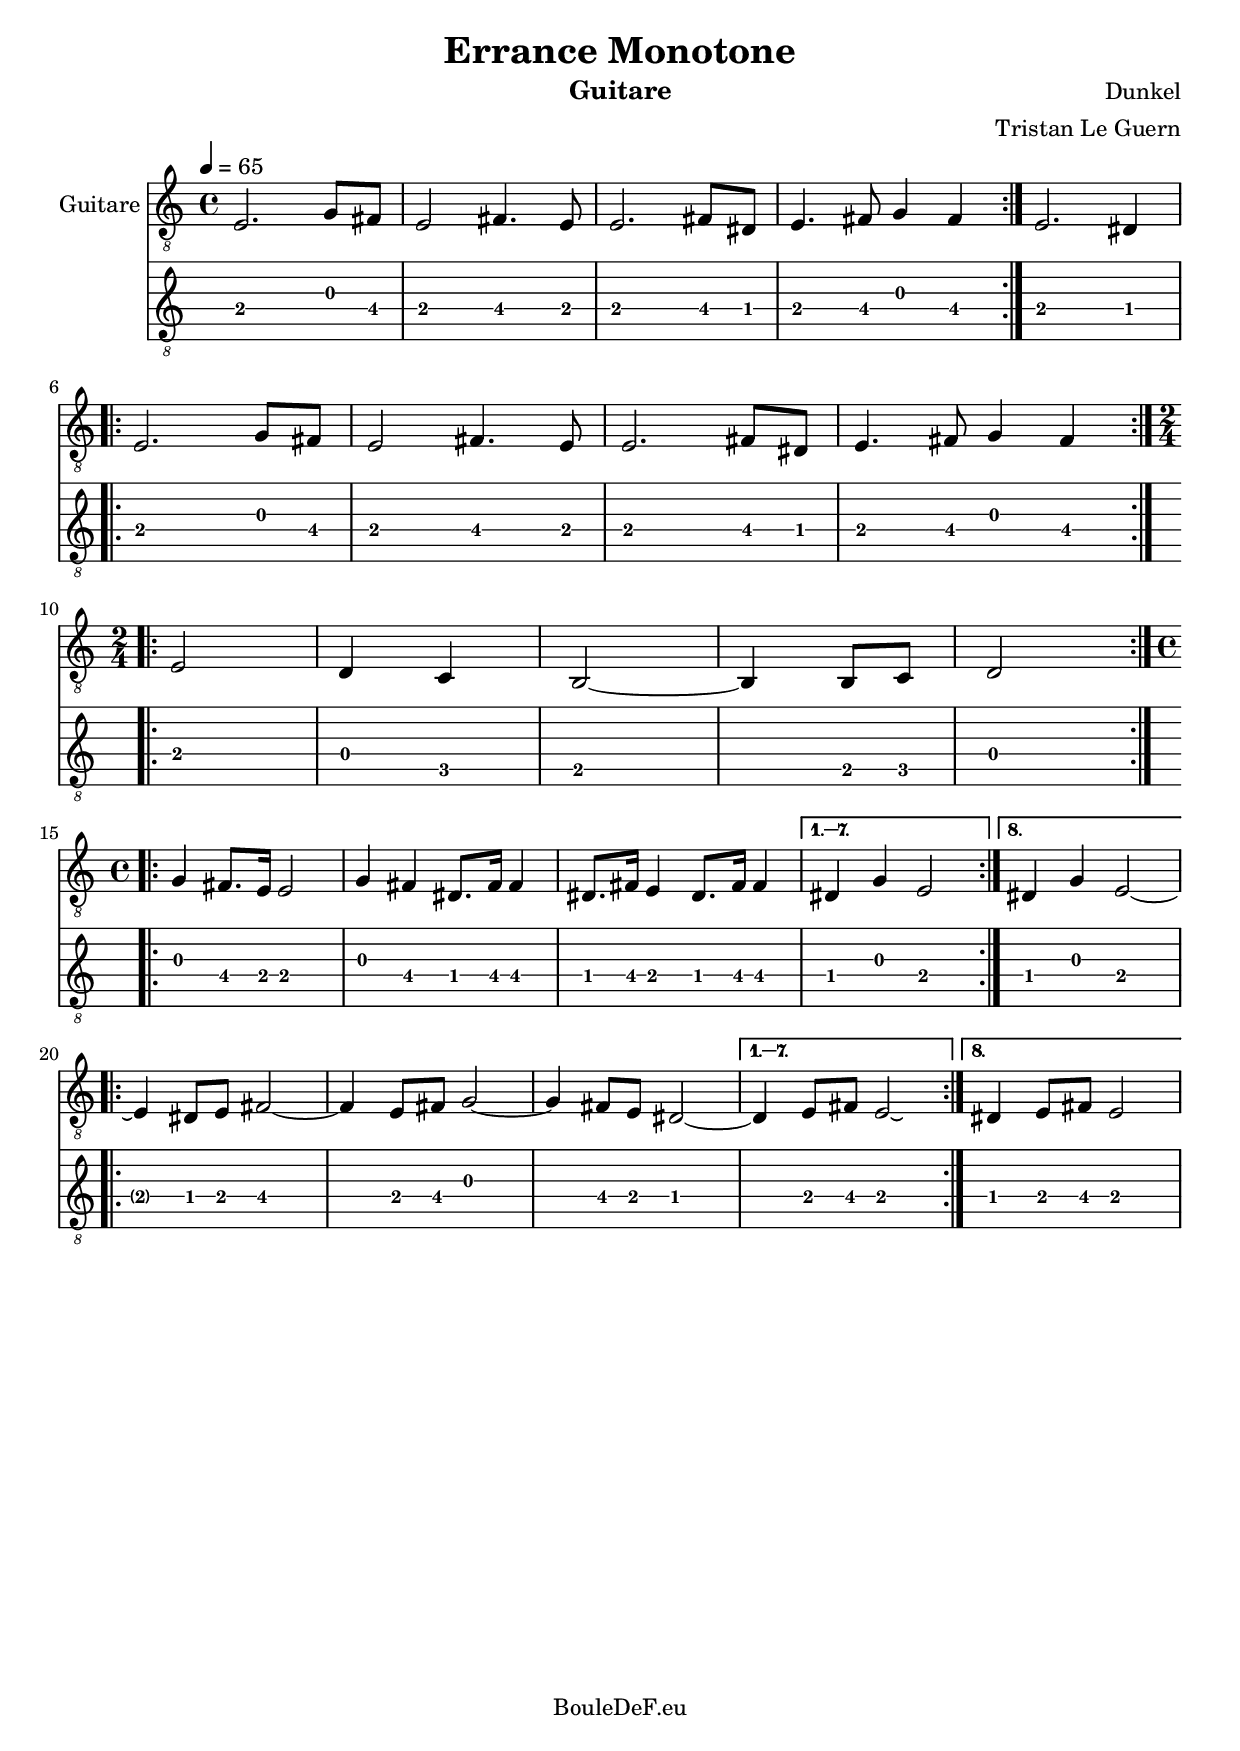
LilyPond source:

\version "2.16.0"
\include "italiano.ly"

\header {
	title = "Errance Monotone"
	composer = "Dunkel"
	arranger = "Tristan Le Guern"
  instrument = "Guitare"
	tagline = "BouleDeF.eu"
}

global = {
	\time 4/4
	\tempo 4 = 65
	\clef "treble_8"
}

theme_a = \relative sib, {
	| mi2. sol8 fad8
	| mi2 fad4. mi8
	| mi2. fad8 red
	| mi4. fad8 sol4 fad4
}

theme_b = \relative sib, {
	\time 2/4
	| mi2
	| re4 do
	| si2~
	| si4 si8 do
	| re2
}

theme_c = \relative sib, {
	\time 4/4
	| sol'4 fad8. mi16 mi2
	| sol4 fad4 red8. fad16 fad4
	| red8. fad16 mi4 red8. fad16 fad4
}

theme_d = \relative sib, {
	| mi4 red8 mi fad2~
	| fad4 mi8 fad sol2~
	| sol4 fad8 mi red2~
}

errancemonotone = {
	% Intro : 0:00 - 0:34
	\repeat volta 2 {
		\theme_a
	}
	| mi2. red4
	\break

	% Theme A : 0:34 - 2:41
	\repeat volta 10 {
		\theme_a
	}
	\break

	% Theme B : 2:41 - 5:56
	\repeat volta 20 {
		\theme_b
	}
	\break

	% Theme C : 5:56 - 7:58
	\repeat volta 8 {
		\theme_c
	}
	\alternative {
		{| red4 sol mi2}
		{| red4 sol mi2~}
	}
	\break

	% Theme D : 7:58 - 9:04
	\repeat volta 8 {
		\theme_d
	}
	\alternative {
		{| red4 mi8 fad mi2\laissezVibrer}
		{| red4 mi8 fad mi2}
	}
}

Guitare = \new Voice {
	\set Staff.instrumentName = #"Guitare"
	\global
	\errancemonotone
}

TabGuitare = \new TabVoice {
	\global
	\errancemonotone
}

\score {
	<<
	\new Staff { << \Guitare >> }
	\new TabStaff { << \TabGuitare >> }
	>>
	\layout {}
}

\score {
	<<
	\new TabStaff \with { midiInstrument=#"acoustic guitar (steel)" }
		\unfoldRepeats { << \TabGuitare >> }
	>>
	\midi {}
}

